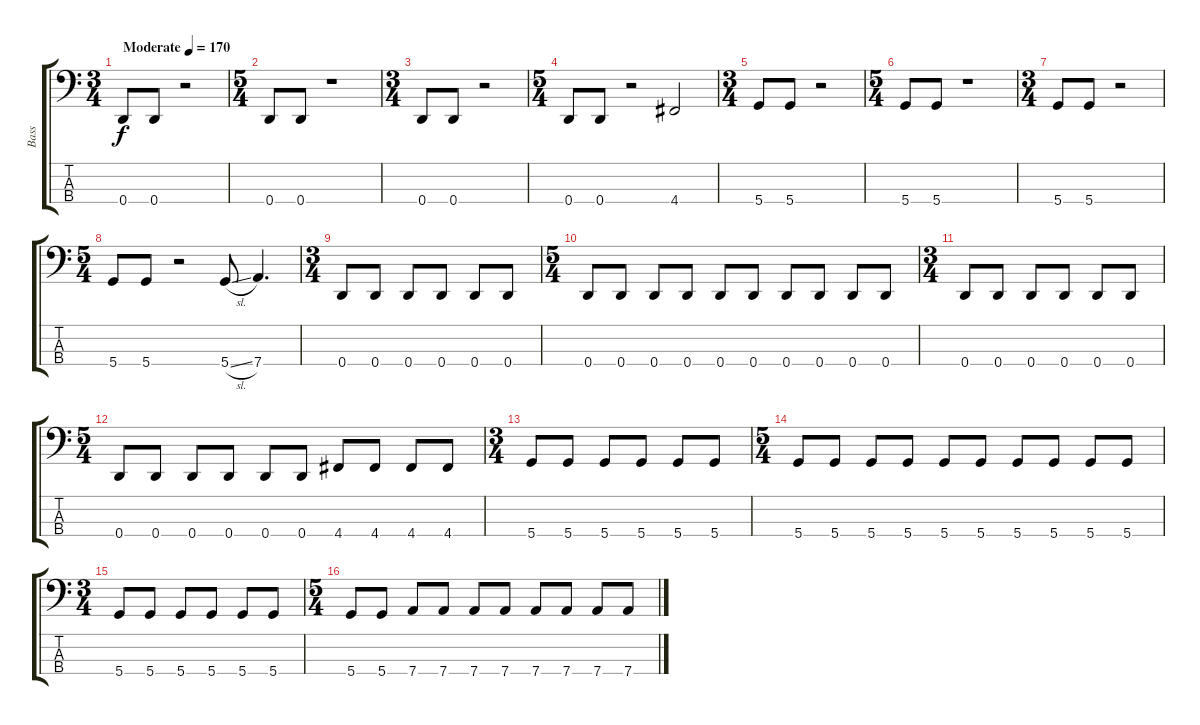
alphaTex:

\track ("Bass" "Bass") {instrument electricbasspick}
\staff {score tabs}
\tuning (G2 D2 A1 D1) {hide}
\ts (3 4)
\tempo (170 "Moderate")
\clef f4
\ks c
0.4.8{dy f instrument electricbasspick} 0.4.8 r.2 |
\ts (5 4)
0.4.8 0.4.8 r.1 |
\ts (3 4)
0.4.8 0.4.8 r.2 |
\ts (5 4)
0.4.8 0.4.8 r.2 4.4.2 |
\ts (3 4)
5.4.8 5.4.8 r.2 |
\ts (5 4)
5.4.8 5.4.8 r.1 |
\ts (3 4)
5.4.8 5.4.8 r.2 |
\ts (5 4)
5.4.8 5.4.8 r.2 5.4{sl}.8 7.4.4{d} |
\ts (3 4)
0.4.8 0.4.8 0.4.8 0.4.8 0.4.8 0.4.8 |
\ts (5 4)
0.4.8 0.4.8 0.4.8 0.4.8 0.4.8 0.4.8 0.4.8 0.4.8 0.4.8 0.4.8 |
\ts (3 4)
0.4.8 0.4.8 0.4.8 0.4.8 0.4.8 0.4.8 |
\ts (5 4)
0.4.8 0.4.8 0.4.8 0.4.8 0.4.8 0.4.8 4.4.8 4.4.8 4.4.8 4.4.8 |
\ts (3 4)
5.4.8 5.4.8 5.4.8 5.4.8 5.4.8 5.4.8 |
\ts (5 4)
5.4.8 5.4.8 5.4.8 5.4.8 5.4.8 5.4.8 5.4.8 5.4.8 5.4.8 5.4.8 |
\ts (3 4)
5.4.8 5.4.8 5.4.8 5.4.8 5.4.8 5.4.8 |
\ts (5 4)
5.4.8 5.4.8 7.4.8 7.4.8 7.4.8 7.4.8 7.4.8 7.4.8 7.4.8 7.4.8
